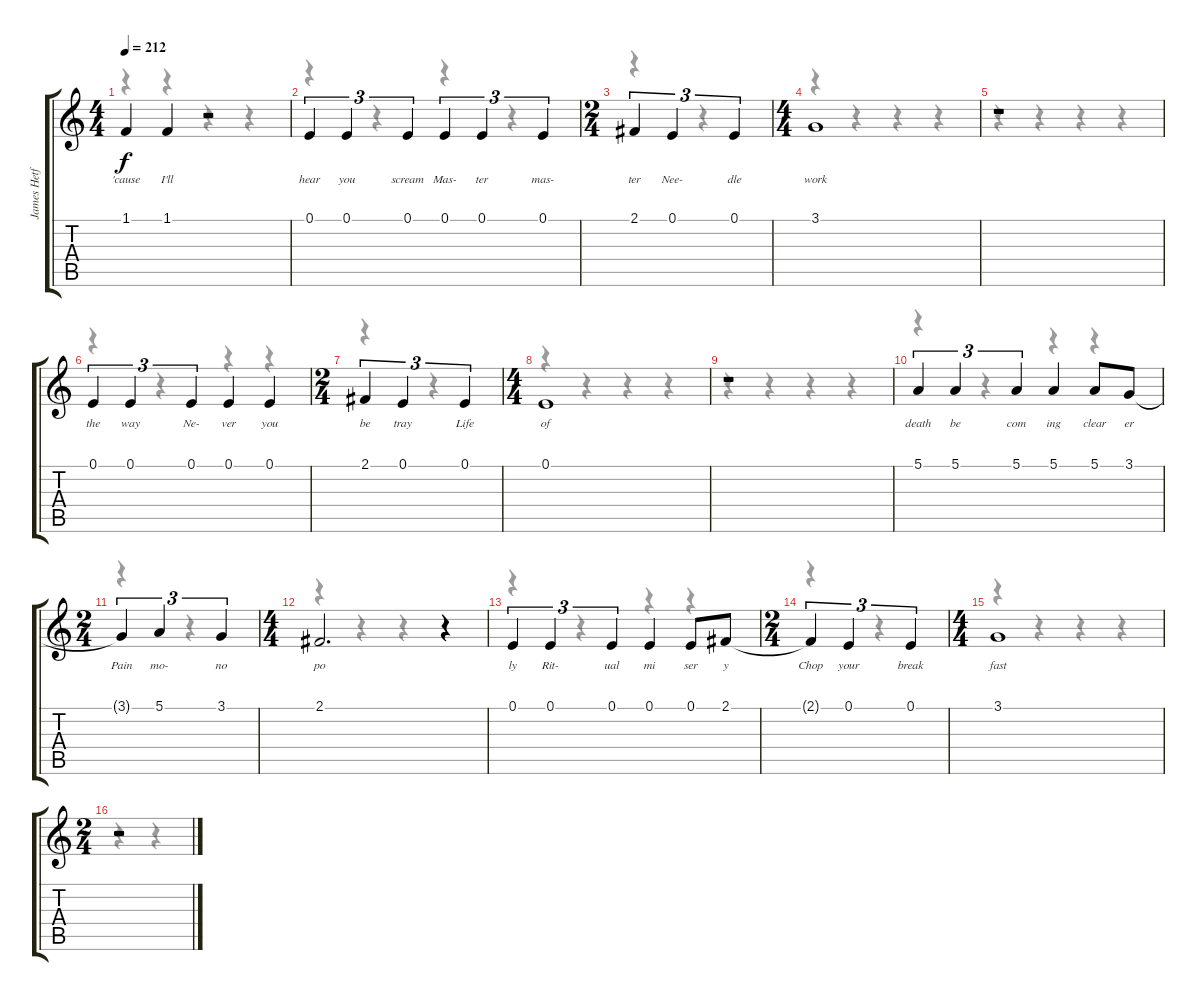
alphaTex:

\track ("James Hetfield (Vocals)" "James Hetf") {instrument baritonesax}
\staff {score tabs}
\tuning (E4 B3 G3 D3 A2 E2) {hide}
\voice
\ts (4 4)
\tempo 212
\clef g2
\ks c
1.1.4{lyrics (0 "'cause") lyrics (1 "") lyrics (2 "") lyrics (3 "") lyrics (4 "") dy f} 1.1.4{lyrics (0 "I'll") lyrics (1 "") lyrics (2 "") lyrics (3 "") lyrics (4 "")} r.2 |
0.1.4{tu (3 2) lyrics (0 "hear") lyrics (1 "") lyrics (2 "") lyrics (3 "") lyrics (4 "")} 0.1.4{tu (3 2) lyrics (0 "you") lyrics (1 "") lyrics (2 "") lyrics (3 "") lyrics (4 "")} 0.1.4{tu (3 2) lyrics (0 "scream") lyrics (1 "") lyrics (2 "") lyrics (3 "") lyrics (4 "")} 0.1.4{tu (3 2) lyrics (0 "Mas-") lyrics (1 "") lyrics (2 "") lyrics (3 "") lyrics (4 "")} 0.1.4{tu (3 2) lyrics (0 "ter") lyrics (1 "") lyrics (2 "") lyrics (3 "") lyrics (4 "")} 0.1.4{tu (3 2) lyrics (0 "mas-") lyrics (1 "") lyrics (2 "") lyrics (3 "") lyrics (4 "")} |
\ts (2 4)
2.1.4{tu (3 2) lyrics (0 "ter") lyrics (1 "") lyrics (2 "") lyrics (3 "") lyrics (4 "")} 0.1.4{tu (3 2) lyrics (0 "Nee-") lyrics (1 "") lyrics (2 "") lyrics (3 "") lyrics (4 "")} 0.1.4{tu (3 2) lyrics (0 "dle") lyrics (1 "") lyrics (2 "") lyrics (3 "") lyrics (4 "")} |
\ts (4 4)
3.1.1{lyrics (0 "work") lyrics (1 "") lyrics (2 "") lyrics (3 "") lyrics (4 "")} |
r.1 |
0.1.4{tu (3 2) lyrics (0 "the") lyrics (1 "") lyrics (2 "") lyrics (3 "") lyrics (4 "")} 0.1.4{tu (3 2) lyrics (0 "way") lyrics (1 "") lyrics (2 "") lyrics (3 "") lyrics (4 "")} 0.1.4{tu (3 2) lyrics (0 "Ne-") lyrics (1 "") lyrics (2 "") lyrics (3 "") lyrics (4 "")} 0.1.4{lyrics (0 "ver") lyrics (1 "") lyrics (2 "") lyrics (3 "") lyrics (4 "")} 0.1.4{lyrics (0 "you") lyrics (1 "") lyrics (2 "") lyrics (3 "") lyrics (4 "")} |
\ts (2 4)
2.1.4{tu (3 2) lyrics (0 "be") lyrics (1 "") lyrics (2 "") lyrics (3 "") lyrics (4 "")} 0.1.4{tu (3 2) lyrics (0 "tray") lyrics (1 "") lyrics (2 "") lyrics (3 "") lyrics (4 "")} 0.1.4{tu (3 2) lyrics (0 "Life") lyrics (1 "") lyrics (2 "") lyrics (3 "") lyrics (4 "")} |
\ts (4 4)
0.1.1{lyrics (0 "of") lyrics (1 "") lyrics (2 "") lyrics (3 "") lyrics (4 "")} |
r.1 |
5.1.4{tu (3 2) lyrics (0 "death") lyrics (1 "") lyrics (2 "") lyrics (3 "") lyrics (4 "")} 5.1.4{tu (3 2) lyrics (0 "be") lyrics (1 "") lyrics (2 "") lyrics (3 "") lyrics (4 "")} 5.1.4{tu (3 2) lyrics (0 "com") lyrics (1 "") lyrics (2 "") lyrics (3 "") lyrics (4 "")} 5.1.4{lyrics (0 "ing") lyrics (1 "") lyrics (2 "") lyrics (3 "") lyrics (4 "")} 5.1.8{lyrics (0 "clear") lyrics (1 "") lyrics (2 "") lyrics (3 "") lyrics (4 "")} 3.1.8{lyrics (0 "er") lyrics (1 "") lyrics (2 "") lyrics (3 "") lyrics (4 "")} |
\ts (2 4)
3.1{t}.4{tu (3 2) lyrics (0 "Pain") lyrics (1 "") lyrics (2 "") lyrics (3 "") lyrics (4 "")} 5.1.4{tu (3 2) lyrics (0 "mo-") lyrics (1 "") lyrics (2 "") lyrics (3 "") lyrics (4 "")} 3.1.4{tu (3 2) lyrics (0 "no") lyrics (1 "") lyrics (2 "") lyrics (3 "") lyrics (4 "")} |
\ts (4 4)
2.1.2{d lyrics (0 "po") lyrics (1 "") lyrics (2 "") lyrics (3 "") lyrics (4 "")} r.4 |
0.1.4{tu (3 2) lyrics (0 "ly") lyrics (1 "") lyrics (2 "") lyrics (3 "") lyrics (4 "")} 0.1.4{tu (3 2) lyrics (0 "Rit-") lyrics (1 "") lyrics (2 "") lyrics (3 "") lyrics (4 "")} 0.1.4{tu (3 2) lyrics (0 "ual") lyrics (1 "") lyrics (2 "") lyrics (3 "") lyrics (4 "")} 0.1.4{lyrics (0 "mi") lyrics (1 "") lyrics (2 "") lyrics (3 "") lyrics (4 "")} 0.1.8{lyrics (0 "ser") lyrics (1 "") lyrics (2 "") lyrics (3 "") lyrics (4 "")} 2.1.8{lyrics (0 "y") lyrics (1 "") lyrics (2 "") lyrics (3 "") lyrics (4 "")} |
\ts (2 4)
2.1{t}.4{tu (3 2) lyrics (0 "Chop") lyrics (1 "") lyrics (2 "") lyrics (3 "") lyrics (4 "")} 0.1.4{tu (3 2) lyrics (0 "your") lyrics (1 "") lyrics (2 "") lyrics (3 "") lyrics (4 "")} 0.1.4{tu (3 2) lyrics (0 "break") lyrics (1 "") lyrics (2 "") lyrics (3 "") lyrics (4 "")} |
\ts (4 4)
3.1.1{lyrics (0 "fast") lyrics (1 "") lyrics (2 "") lyrics (3 "") lyrics (4 "")} |
\ts (2 4)
r.2
\voice
\clef g2
\ottava regular
\simile none
\ks c
r.4{dy f} r.4 r.4 r.4 |
r.4 r.4 r.4 r.4 |
r.4 r.4 |
r.4 r.4 r.4 r.4 |
r.4 r.4 r.4 r.4 |
r.4 r.4 r.4 r.4 |
r.4 r.4 |
r.4 r.4 r.4 r.4 |
r.4 r.4 r.4 r.4 |
r.4 r.4 r.4 r.4 |
r.4 r.4 |
r.4 r.4 r.4 r.4 |
r.4 r.4 r.4 r.4 |
r.4 r.4 |
r.4 r.4 r.4 r.4 |
r.4 r.4
